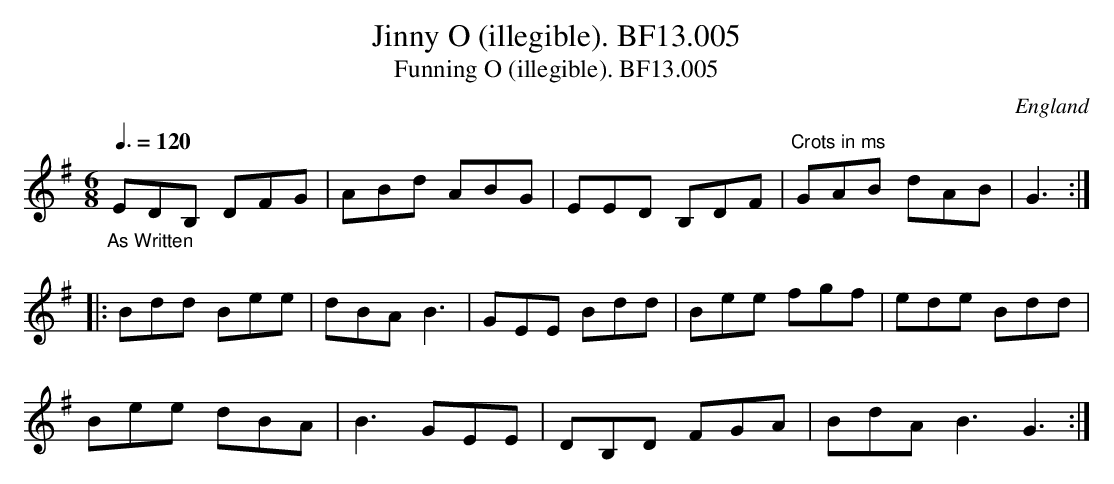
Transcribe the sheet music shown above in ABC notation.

X:1
T:Jinny O (illegible). BF13.005
T:Funning O (illegible). BF13.005
M:6/8
L:1/8
Q:3/8=120
O:England
K:G major
"_As Written"EDB, DFG|ABd ABG|EED B,DF|"^Crots in ms"GAB dAB|G3:|!
|:Bdd Bee|dBA B3|GEE Bdd|Bee fgf|ede Bdd|!
Bee dBA|B3GEE|DB,D FGA|BdA  B3G3:|
